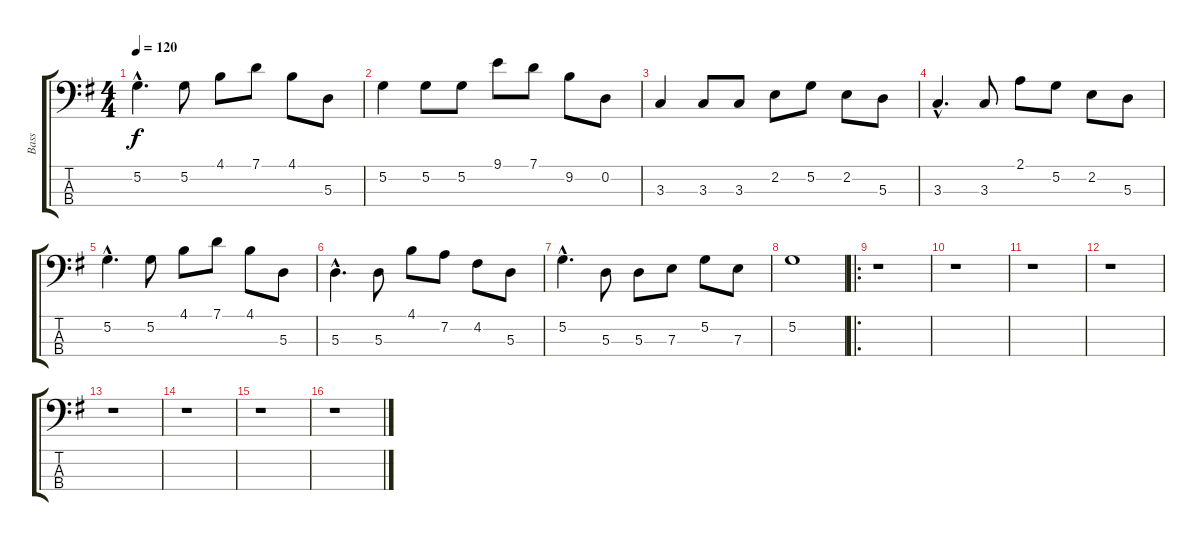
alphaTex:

\track ("Bass" "Bass") {instrument electricbassfinger}
\staff {score tabs}
\tuning (G2 D2 A1 E1) {hide}
\ts (4 4)
\tempo 120
\clef f4
\ks g
5.2{hac}.4{d dy f} 5.2.8 4.1.8 7.1.8 4.1.8 5.3.8 |
5.2.4 5.2.8 5.2.8 9.1.8 7.1.8 9.2.8 0.2.8 |
3.3.4 3.3.8 3.3.8 2.2.8 5.2.8 2.2.8 5.3.8 |
3.3{hac}.4{d} 3.3.8 2.1.8 5.2.8 2.2.8 5.3.8 |
5.2{hac}.4{d} 5.2.8 4.1.8 7.1.8 4.1.8 5.3.8 |
5.3{hac}.4{d} 5.3.8 4.1.8 7.2.8 4.2.8 5.3.8 |
5.2{hac}.4{d} 5.3.8 5.3.8 7.3.8 5.2.8 7.3.8 |
5.2.1 |
\ro
r.1 |
r.1 |
r.1 |
r.1 |
r.1 |
r.1 |
r.1 |
r.1
